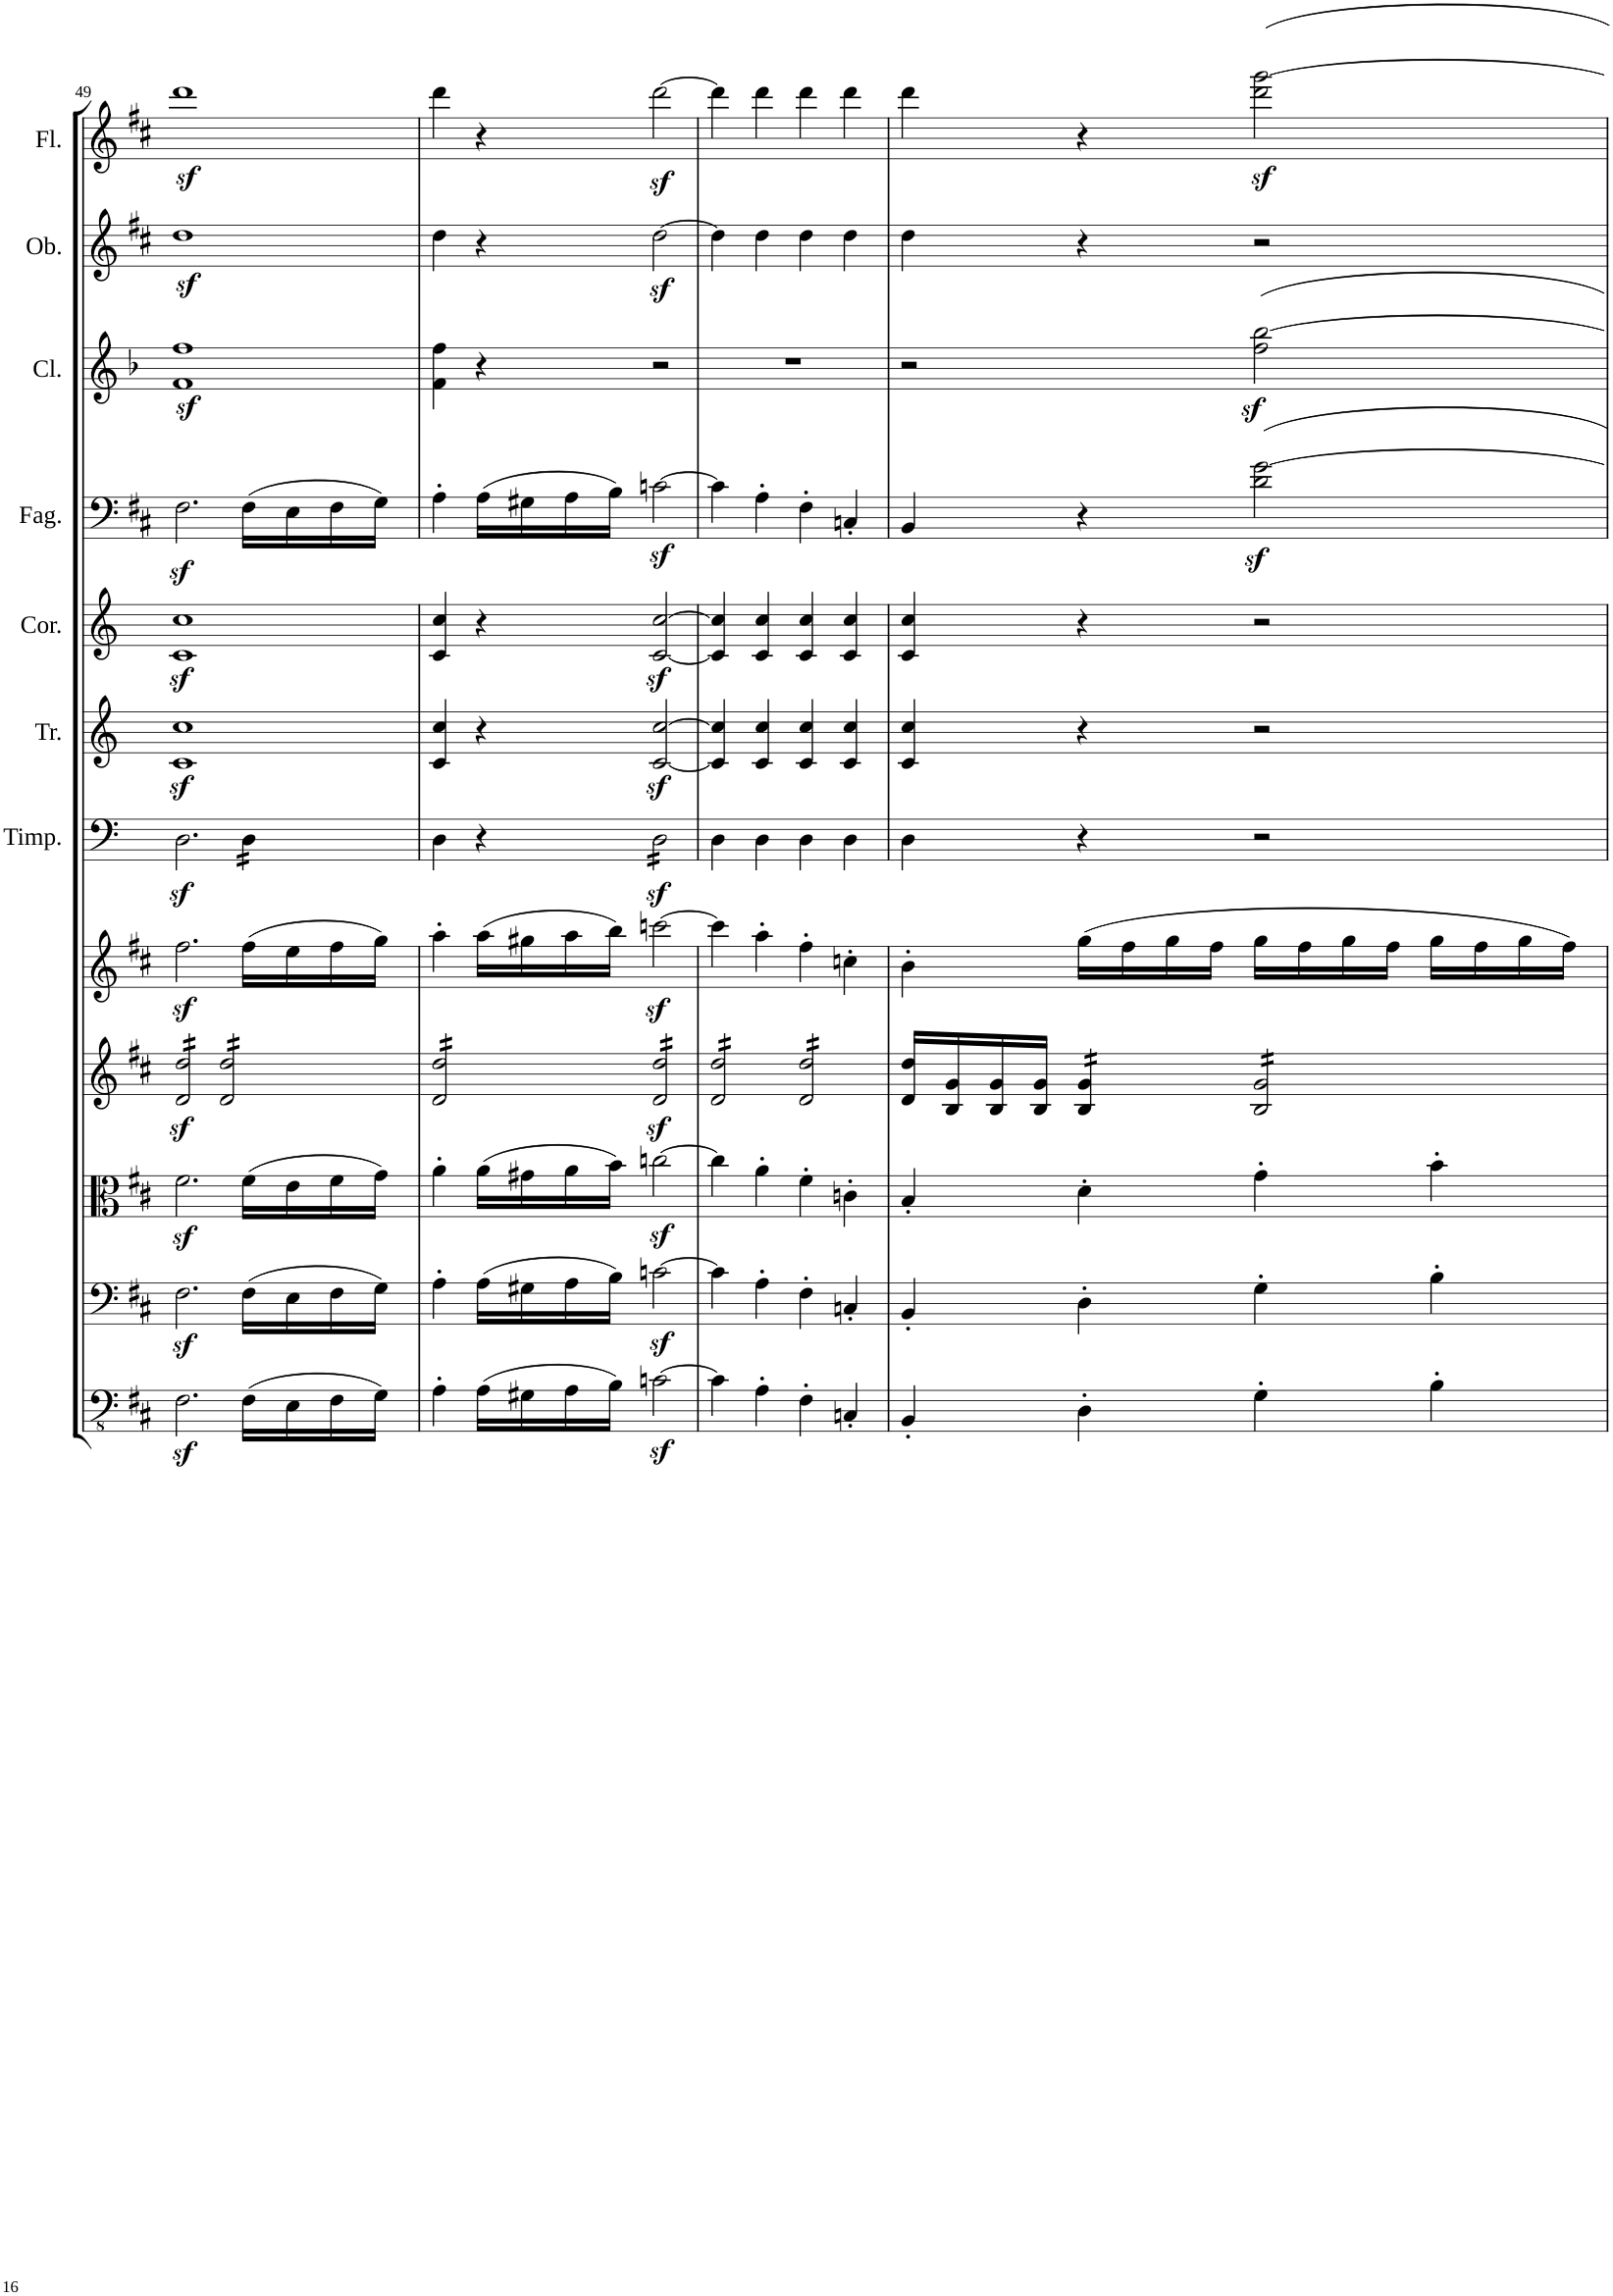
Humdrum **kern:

**kern	**kern	**kern	**kern	**kern	**kern	**kern	**kern	**kern	**kern	**kern	**kern
*part12	*part11	*part10	*part9	*part8	*part7	*part6	*part5	*part4	*part3	*part2	*part1
*staff12	*staff11	*staff10	*staff9	*staff8	*staff7	*staff6	*staff5	*staff4	*staff3	*staff2	*staff1
*I"Basso	*I"Violoncello	*I"Viola	*I"Violino II	*I"Violino I	*I"Timpani	*I"Trombe in D	*I"Corni in D	*I"Fagotti	*I"Clarinetti in A	*I"Oboi	*I"Flauti
*	*	*	*	*	*I'Timp.	*I'Tr.	*I'Cor.	*I'Fag.	*I'Cl.	*I'Ob.	*I'Fl.
!!LO:PB:g=z
*clefFv4	*clefF4	*clefC3	*clefG2	*clefG2	*clefF4	*clefG2	*clefG2	*clefF4	*clefG2	*clefG2	*clefG2
*	*	*	*	*	*	*Trd-1c-2	*Trd6c10	*	*Trd2c3	*	*
*k[f#c#]	*k[f#c#]	*k[f#c#]	*k[f#c#]	*k[f#c#]	*k[]	*k[]	*k[]	*k[f#c#]	*k[b-]	*k[f#c#]	*k[f#c#]
*M4/4	*M4/4	*M4/4	*M4/4	*M4/4	*M4/4	*M4/4	*M4/4	*M4/4	*M4/4	*M4/4	*M4/4
*met(c)	*met(c)	*met(c)	*met(c)	*met(c)	*met(c)	*met(c)	*met(c)	*met(c)	*met(c)	*met(c)	*met(c)
=49	=49	=49	=49	=49	=49	=49	=49	=49	=49	=49	=49
*	*	*	*tremolo	*	*	*	*	*	*	*	*
2.FF#z<^\	2.F#z<^\	2.f#z<^\	16d/z<^ 16dd/z<^LL	2.ff#z<^\	2.Dz<^\	1cz<^ 1ccz<^	1cz<^ 1ccz<^	2.F#z<^\	1fz<^ 1ffz<^	1ddz<^	1dddz<^
.	.	.	16d/z<^ 16dd/z<^	.	.	.	.	.	.	.	.
.	.	.	16d/z<^ 16dd/z<^	.	.	.	.	.	.	.	.
.	.	.	16d/z<^ 16dd/z<^	.	.	.	.	.	.	.	.
.	.	.	16d/z<^ 16dd/z<^	.	.	.	.	.	.	.	.
.	.	.	16d/z<^ 16dd/z<^	.	.	.	.	.	.	.	.
.	.	.	16d/z<^ 16dd/z<^	.	.	.	.	.	.	.	.
.	.	.	16d/z<^ 16dd/z<^JJ	.	.	.	.	.	.	.	.
.	.	.	16d/ 16dd/LL	.	.	.	.	.	.	.	.
.	.	.	16d/ 16dd/	.	.	.	.	.	.	.	.
.	.	.	16d/ 16dd/	.	.	.	.	.	.	.	.
.	.	.	16d/ 16dd/	.	.	.	.	.	.	.	.
*	*	*	*	*	*tremolo	*	*	*	*	*	*
(16FF#\LL	(16F#\LL	(16f#\LL	16d/ 16dd/	(16ff#\LL	16D\LL	.	.	(16F#\LL	.	.	.
16EE\	16E\	16e\	16d/ 16dd/	16ee\	16D\	.	.	16E\	.	.	.
16FF#\	16F#\	16f#\	16d/ 16dd/	16ff#\	16D\	.	.	16F#\	.	.	.
16GG\JJ)	16G\JJ)	16g\JJ)	16d/ 16dd/JJ	16gg\JJ)	16D\JJ	.	.	16G\JJ)	.	.	.
*	*	*	*	*	*Xtremolo	*	*	*	*	*	*
=50	=50	=50	=50	=50	=50	=50	=50	=50	=50	=50	=50
4AA'\	4A'\	4a'\	16d/ 16dd/LL	4aa'\	4D\	4c/ 4cc/	4c/ 4cc/	4A'\	4f\ 4ff\	4dd\	4ddd\
.	.	.	16d/ 16dd/	.	.	.	.	.	.	.	.
.	.	.	16d/ 16dd/	.	.	.	.	.	.	.	.
.	.	.	16d/ 16dd/	.	.	.	.	.	.	.	.
(16AA\LL	(16A\LL	(16a\LL	16d/ 16dd/	(16aa\LL	4r	4r	4r	(16A\LL	4r	4r	4r
16GG#X\	16G#X\	16g#X\	16d/ 16dd/	16gg#X\	.	.	.	16G#X\	.	.	.
16AA\	16A\	16a\	16d/ 16dd/	16aa\	.	.	.	16A\	.	.	.
16BB\JJ)	16B\JJ)	16b\JJ)	16d/ 16dd/JJ	16bb\JJ)	.	.	.	16B\JJ)	.	.	.
*	*	*	*	*	*tremolo	*	*	*	*	*	*
[2Cnz<^\	[2cnz<^\	[2ccnz<^\	16d/z<^ 16dd/z<^LL	[2cccnz<^\	16Dz<^\LL	[2c/z<^ [2cc/z<^	[2c/z<^ [2cc/z<^	[2cnz<\	2r	[2ddz<^\	[2dddz<^\
.	.	.	16d/z<^ 16dd/z<^	.	16Dz<^\	.	.	.	.	.	.
.	.	.	16d/z<^ 16dd/z<^	.	16Dz<^\	.	.	.	.	.	.
.	.	.	16d/z<^ 16dd/z<^	.	16Dz<^\	.	.	.	.	.	.
.	.	.	16d/z<^ 16dd/z<^	.	16Dz<^\	.	.	.	.	.	.
.	.	.	16d/z<^ 16dd/z<^	.	16Dz<^\	.	.	.	.	.	.
.	.	.	16d/z<^ 16dd/z<^	.	16Dz<^\	.	.	.	.	.	.
.	.	.	16d/z<^ 16dd/z<^JJ	.	16Dz<^\JJ	.	.	.	.	.	.
*	*	*	*	*	*Xtremolo	*	*	*	*	*	*
=51	=51	=51	=51	=51	=51	=51	=51	=51	=51	=51	=51
4C\]	4c\]	4cc\]	16d/ 16dd/LL	4ccc\]	4D\	4c/] 4cc/]	4c/] 4cc/]	4c\]	1r	4dd\]	4ddd\]
.	.	.	16d/ 16dd/	.	.	.	.	.	.	.	.
.	.	.	16d/ 16dd/	.	.	.	.	.	.	.	.
.	.	.	16d/ 16dd/	.	.	.	.	.	.	.	.
4AA'\	4A'\	4a'\	16d/ 16dd/	4aa'\	4D\	4c/ 4cc/	4c/ 4cc/	4A'\	.	4dd\	4ddd\
.	.	.	16d/ 16dd/	.	.	.	.	.	.	.	.
.	.	.	16d/ 16dd/	.	.	.	.	.	.	.	.
.	.	.	16d/ 16dd/JJ	.	.	.	.	.	.	.	.
4FF#'\	4F#'\	4f#'\	16d/ 16dd/LL	4ff#'\	4D\	4c/ 4cc/	4c/ 4cc/	4F#'\	.	4dd\	4ddd\
.	.	.	16d/ 16dd/	.	.	.	.	.	.	.	.
.	.	.	16d/ 16dd/	.	.	.	.	.	.	.	.
.	.	.	16d/ 16dd/	.	.	.	.	.	.	.	.
4CCn'/	4Cn'/	4cn'\	16d/ 16dd/	4ccn'\	4D\	4c/ 4cc/	4c/ 4cc/	4Cn'/	.	4dd\	4ddd\
.	.	.	16d/ 16dd/	.	.	.	.	.	.	.	.
.	.	.	16d/ 16dd/	.	.	.	.	.	.	.	.
.	.	.	16d/ 16dd/JJ	.	.	.	.	.	.	.	.
*	*	*	*Xtremolo	*	*	*	*	*	*	*	*
=52	=52	=52	=52	=52	=52	=52	=52	=52	=52	=52	=52
4BBB'/	4BB'/	4B'/	16d/ 16dd/LL	4b'\	4D\	4c/ 4cc/	4c/ 4cc/	4BB/	2r	4dd\	4ddd\
.	.	.	16B/ 16g/	.	.	.	.	.	.	.	.
.	.	.	16B/ 16g/	.	.	.	.	.	.	.	.
.	.	.	16B/ 16g/JJ	.	.	.	.	.	.	.	.
*	*	*	*tremolo	*	*	*	*	*	*	*	*
4DD'\	4D'\	4d'\	16B/ 16g/LL	(16gg\LL	4r	4r	4r	4r	.	4r	4r
.	.	.	16B/ 16g/	16ff#\	.	.	.	.	.	.	.
.	.	.	16B/ 16g/	16gg\	.	.	.	.	.	.	.
.	.	.	16B/ 16g/JJ	16ff#\JJ	.	.	.	.	.	.	.
4GG'\	4G'\	4g'\	16B/ 16g/LL	16gg\LL	2r	2r	2r	2d\z<^ [2g\z<^	2ff\z<^ [2bb-\z<^	2r	2ddd\z<^ [2ggg\z<^
.	.	.	16B/ 16g/	16ff#\	.	.	.	.	.	.	.
.	.	.	16B/ 16g/	16gg\	.	.	.	.	.	.	.
.	.	.	16B/ 16g/	16ff#\JJ	.	.	.	.	.	.	.
4BB'\	4B'\	4b'\	16B/ 16g/	16gg\LL	.	.	.	.	.	.	.
.	.	.	16B/ 16g/	16ff#\	.	.	.	.	.	.	.
.	.	.	16B/ 16g/	16gg\	.	.	.	.	.	.	.
.	.	.	16B/ 16g/JJ	16ff#\JJ)	.	.	.	.	.	.	.
*	*	*	*Xtremolo	*	*	*	*	*	*	*	*
=	=	=	=	=	=	=	=	=	=	=	=
*-	*-	*-	*-	*-	*-	*-	*-	*-	*-	*-	*-
